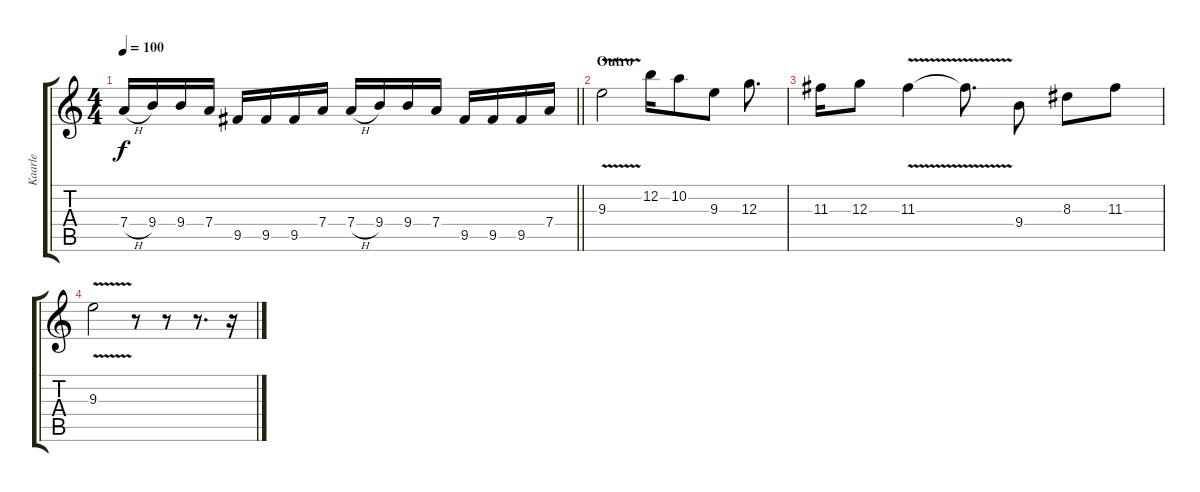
\track ("Kaarle" "Kaarle") {instrument overdrivenguitar}
\staff {score tabs}
\tuning (E4 B3 G3 D3 A2 E2) {hide}
\ts (4 4)
\tempo 100
\clef g2
\barLineRight lightlight
\ks c
7.4{h}.16{dy f} 9.4.16 9.4.16 7.4.16 9.5.16 9.5.16 9.5.16 7.4.16 7.4{h}.16 9.4.16 9.4.16 7.4.16 9.5.16 9.5.16 9.5.16 7.4.16 |
\section ("" "Outro")
9.3{v}.2 12.2.16 10.2.8 9.3.8 12.3.8{d} |
11.3.16 12.3.8 11.3{v}.4 11.3{t}.8{d} 9.4.8 8.3.8 11.3.8 |
9.3{v}.2 r.8 r.8 r.8{d} r.16
